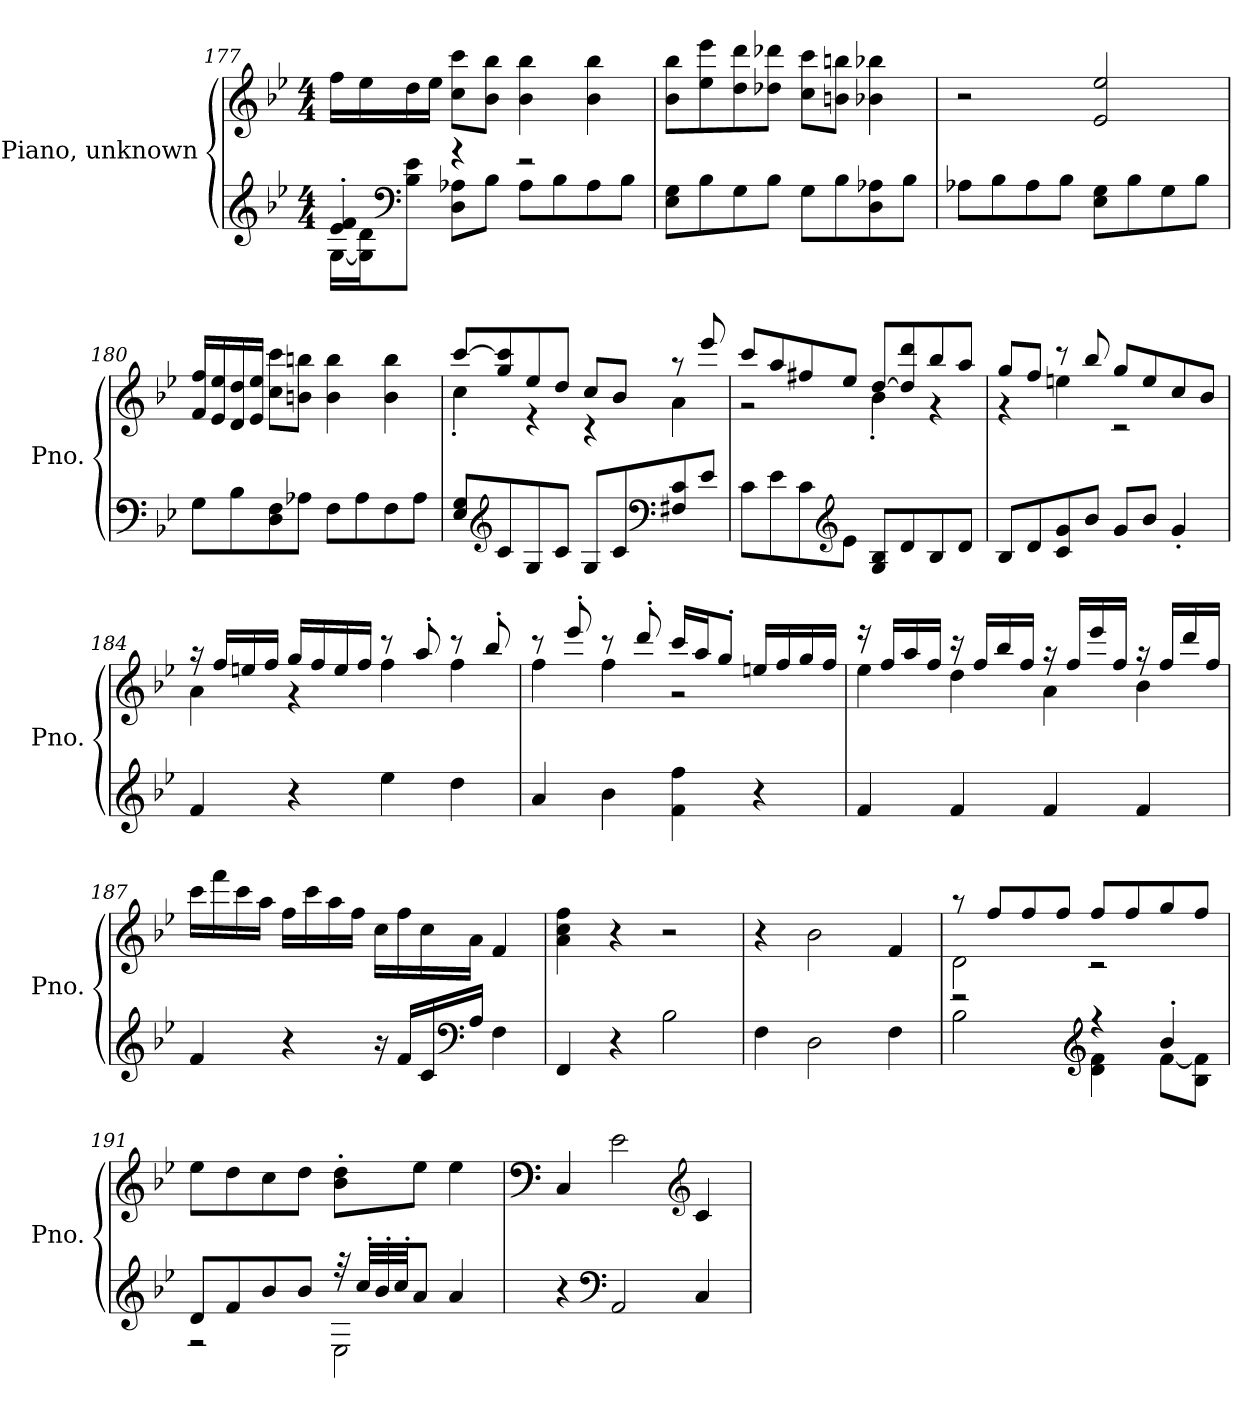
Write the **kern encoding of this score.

**kern	**kern
*part1	*part1
*staff2	*staff1
*I"Piano, unknown	*
*I'Pno.	*
!!LO:LB:g=z
*clefG2	*clefG2
*k[b-e-]	*k[b-e-]
*M4/4	*M4/4
=177	=177
*^	*
4e-/' 4f/'	[16G\LL	16ff\LL
.	16G\] 16d\J	16ee-\
*clefF4	*	*
.	8B-\ 8e-\J	16dd\
.	.	16ee-\JJ
4r	8D\ 8A-X\L	8cc\ 8ccc\L
.	8B-\J	8b-\ 8bb-\J
2r	8A-\L	4b-\ 4bb-\
.	8B-\	.
.	8A-\	4b-\ 4bb-\
.	8B-\J	.
*v	*v	*
=178	=178
8E-\ 8G\L	8b-\ 8bb-\L
8B-\	8ee-\ 8eee-\
8G\	8dd\ 8ddd\
8B-\J	8dd-X\ 8ddd-X\J
8G\L	8cc\ 8ccc\L
8B-\	8bn\ 8bbn\J
8D\ 8A-X\	4b-X\ 4bb-X\
8B-\J	.
=179	=179
8A-X\L	2r
8B-\	.
8A-\	.
8B-\J	.
8E-\ 8G\L	2e-/ 2ee-/
8B-\	.
8G\	.
8B-\J	.
!!LO:LB:g=z
=180	=180
8G\L	16f/ 16ff/LL
.	16e-/ 16ee-/
8B-\	16d/ 16dd/
.	16e-/ 16ee-/JJ
8D\ 8F\	8cc\ 8ccc\L
8A-X\J	8bn\ 8bbn\J
8F\L	4b\ 4bb\
8A-\	.
8F\	4b\ 4bb\
8A-\J	.
=181	=181
*	*^
8E-/ 8G/L	[8ccc/L	4cc'\
*clefG2	*	*
8c/	8gg/ 8ccc/]	.
8G/	8ee-/	4r
8c/J	8dd/J	.
8G/L	8cc/L	4r
8c/	8b-/J	.
*clefF4	*	*
8F#X/ 8c/	8r	4a\
8e-/J	8eee-/	.
=182	=182	=182
8c\L	8ccc/L	2r
8e-\	8aa/	.
8c\	8ff#X/	.
*clefG2	*	*
8e-\J	8ee-/J	.
8G/ 8B-/L	[8dd/L	4b-'\
8d/	8dd/] 8ddd/	.
8B-/	8bb-/	4r
8d/J	8aa/J	.
!!LO:PB:g=z	!!
=183	=183	=183
8B-/L	8gg/L	4r
8d/	8ff/J	.
8c/ 8g/	8r	4een\
8b-/J	8bb-/	.
8g/L	8gg/L	2r
8b-/J	8ee/	.
4g'/	8cc/	.
.	8b-/J	.
=184	=184	=184
4f/	16r	4a\
.	16ff/LL	.
.	16een/	.
.	16ff/JJ	.
4r	16gg/LL	4r
.	16ff/	.
.	16ee/	.
.	16ff/JJ	.
4ee-\	8r	4ff\
.	8aa'/	.
4dd\	8r	4ff\
.	8bb-'/	.
=185	=185	=185
4a/	8r	4ff\
.	8eee-'/	.
4b-\	8r	4ff\
.	8ddd'/	.
4f\ 4ff\	16ccc/LL	2r
.	16aa/J	.
.	8gg'/J	.
4r	16een/LL	.
.	16ff/	.
.	16gg/	.
.	16ff/JJ	.
!!LO:LB:g=z	!!
=186	=186	=186
4f/	16r	4ee-\
.	16ff/LL	.
.	16aa/	.
.	16ff/JJ	.
4f/	16r	4dd\
.	16ff/LL	.
.	16bb-/	.
.	16ff/JJ	.
4f/	16r	4a\
.	16ff/LL	.
.	16eee-/	.
.	16ff/JJ	.
4f/	16r	4b-\
.	16ff/LL	.
.	16ddd/	.
.	16ff/JJ	.
*	*v	*v
=187	=187
4f/	16ccc\LL
.	16fff\
.	16ccc\
.	16aa\JJ
4r	16ff\LL
.	16ccc\
.	16aa\
.	16ff\JJ
16r	16cc\LL
16f/LL	16ff\
16c/	16cc\
*clefF4	*
16A/JJ	16a\JJ
4F\	4f/
=188	=188
4FF/	4a\ 4cc\ 4ff\
4r	4r
2B-\	2r
=189	=189
4F\	4r
2D\	2b-\
4F\	4f/
!!LO:LB:g=z
=190	=190
*^	*^
2r	2B-\	8r	2d\
.	.	8ff/L	.
.	.	8ff/	.
.	.	8ff/J	.
*clefG2	*	*	*
4r	4d\ 4f\	8ff/L	2r
.	.	8ff/	.
4b-'/	[8f\L	8gg/	.
.	8B-\ 8f\]J	8ff/J	.
*	*	*v	*v
=191	=191	=191
8d/L	2r	8ee-\L
8f/	.	8dd\
8b-/	.	8cc\
8b-/J	.	8dd\J
32r	2E-\	8b-\' 8dd\'L
32cc'/LLL	.	.
32b-'/	.	.
32cc'/JJ	.	.
8a/J	.	8ee-\J
4a/	.	4ee-\
*v	*v	*
=192	=192
*	*clefF4
4r	4C/
*clefF4	*
2AA/	2e-\
*	*clefG2
4C/	4c/
=	=
*-	*-
